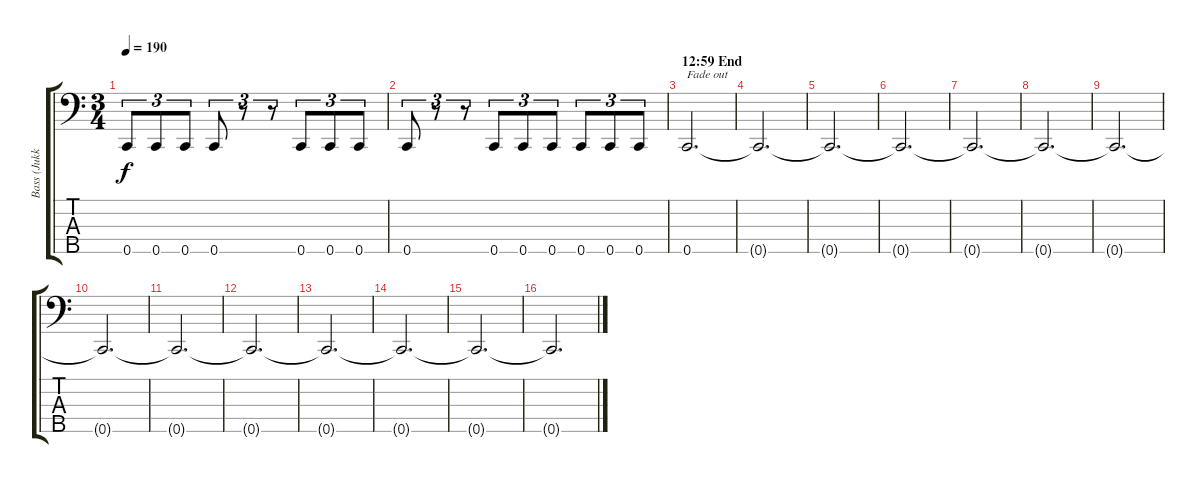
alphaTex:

\track ("Bass (Jukka)" "Bass (Jukk") {instrument electricbassfinger}
\staff {score tabs}
\tuning (F2 C2 G1 D1 C1) {hide}
\ts (3 4)
\tempo 190
\clef f4
\ks c
0.5.8{tu (3 2) dy f} 0.5.8{tu (3 2)} 0.5.8{tu (3 2)} 0.5.8{tu (3 2)} r.8{tu (3 2)} r.8{tu (3 2)} 0.5.8{tu (3 2)} 0.5.8{tu (3 2)} 0.5.8{tu (3 2)} |
0.5.8{tu (3 2)} r.8{tu (3 2)} r.8{tu (3 2)} 0.5.8{tu (3 2)} 0.5.8{tu (3 2)} 0.5.8{tu (3 2)} 0.5.8{tu (3 2)} 0.5.8{tu (3 2)} 0.5.8{tu (3 2)} |
\section ("" "12:59 End")
0.5.2{d txt "Fade out"} |
0.5{t}.2{d} |
0.5{t}.2{d} |
0.5{t}.2{d} |
0.5{t}.2{d} |
0.5{t}.2{d} |
0.5{t}.2{d} |
0.5{t}.2{d} |
0.5{t}.2{d} |
0.5{t}.2{d} |
0.5{t}.2{d} |
0.5{t}.2{d} |
0.5{t}.2{d} |
0.5{t}.2{d}
